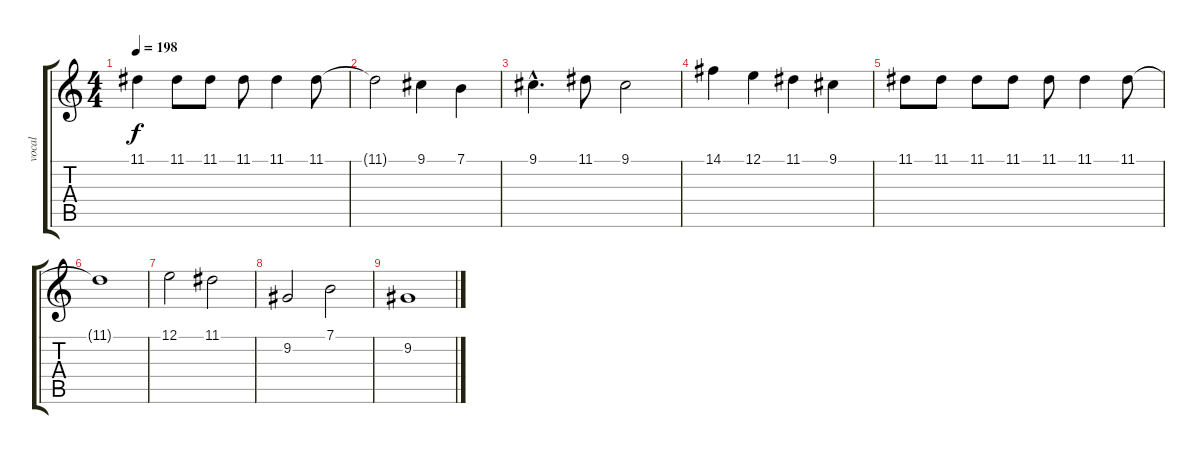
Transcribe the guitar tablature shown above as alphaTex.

\track ("vocal" "vocal") {instrument pad4choir}
\staff {score tabs}
\tuning (E4 B3 G3 D3 A2 E2) {hide}
\ts (4 4)
\tempo 198
\clef g2
\ks c
11.1.4{dy f} 11.1.8 11.1.8 11.1.8 11.1.4 11.1.8 |
11.1{t}.2 9.1.4 7.1.4 |
9.1{hac}.4{d} 11.1.8 9.1.2 |
14.1.4 12.1.4 11.1.4 9.1.4 |
11.1.8{volume 15} 11.1.8 11.1.8 11.1.8 11.1.8 11.1.4 11.1.8 |
11.1{t}.1 |
12.1.2 11.1.2 |
9.2.2 7.1.2 |
9.2.1
